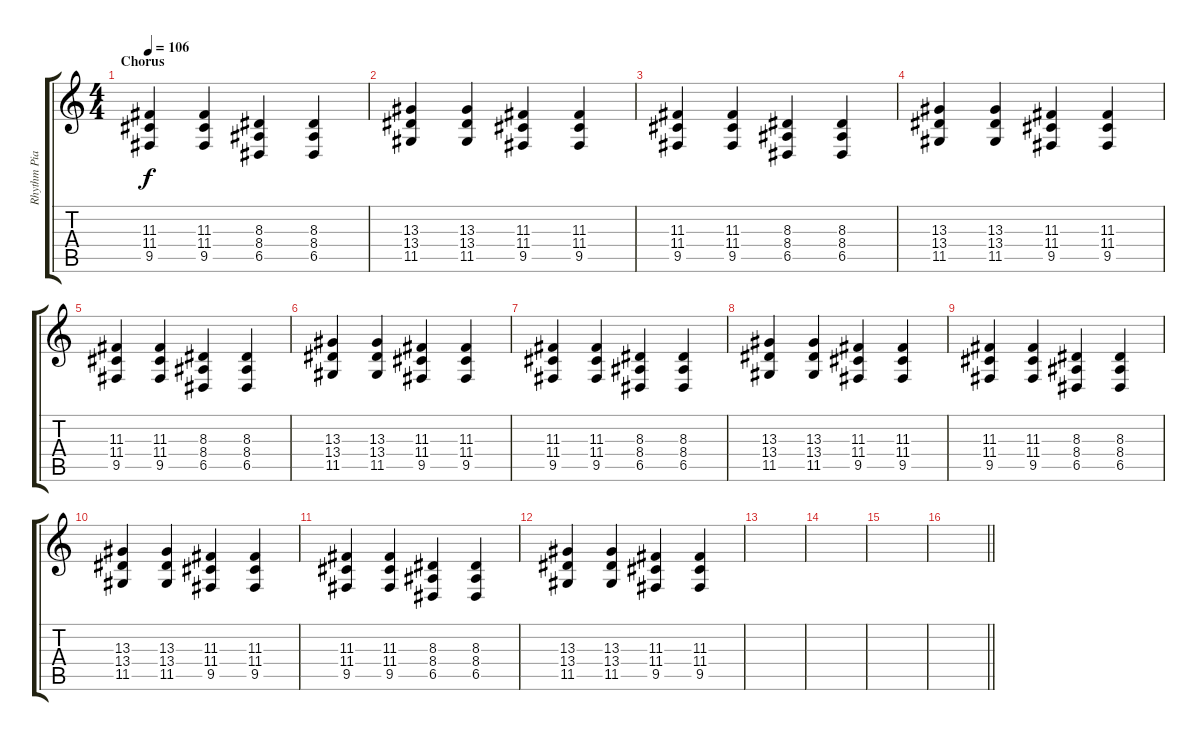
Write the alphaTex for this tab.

\track ("Rhythm Piano" "Rhythm Pia") {instrument electricgrandpiano}
\staff {score tabs}
\tuning (E4 B3 G3 D3 A2 E2) {hide}
\ts (4 4)
\section ("" "Chorus")
\tempo 106
\clef g2
\ks c
(11.3 11.4 9.5).4{dy f} (11.3 11.4 9.5).4 (8.3 8.4 6.5).4 (8.3 8.4 6.5).4 |
(13.3 13.4 11.5).4 (13.3 13.4 11.5).4 (11.3 11.4 9.5).4 (11.3 11.4 9.5).4 |
(11.3 11.4 9.5).4 (11.3 11.4 9.5).4 (8.3 8.4 6.5).4 (8.3 8.4 6.5).4 |
(13.3 13.4 11.5).4 (13.3 13.4 11.5).4 (11.3 11.4 9.5).4 (11.3 11.4 9.5).4 |
(11.3 11.4 9.5).4 (11.3 11.4 9.5).4 (8.3 8.4 6.5).4 (8.3 8.4 6.5).4 |
(13.3 13.4 11.5).4 (13.3 13.4 11.5).4 (11.3 11.4 9.5).4 (11.3 11.4 9.5).4 |
(11.3 11.4 9.5).4 (11.3 11.4 9.5).4 (8.3 8.4 6.5).4 (8.3 8.4 6.5).4 |
(13.3 13.4 11.5).4 (13.3 13.4 11.5).4 (11.3 11.4 9.5).4 (11.3 11.4 9.5).4 |
(11.3 11.4 9.5).4 (11.3 11.4 9.5).4 (8.3 8.4 6.5).4 (8.3 8.4 6.5).4 |
(13.3 13.4 11.5).4 (13.3 13.4 11.5).4 (11.3 11.4 9.5).4 (11.3 11.4 9.5).4 |
(11.3 11.4 9.5).4 (11.3 11.4 9.5).4 (8.3 8.4 6.5).4 (8.3 8.4 6.5).4 |
(13.3 13.4 11.5).4 (13.3 13.4 11.5).4 (11.3 11.4 9.5).4 (11.3 11.4 9.5).4 |
|
|
|
\barLineRight lightlight
